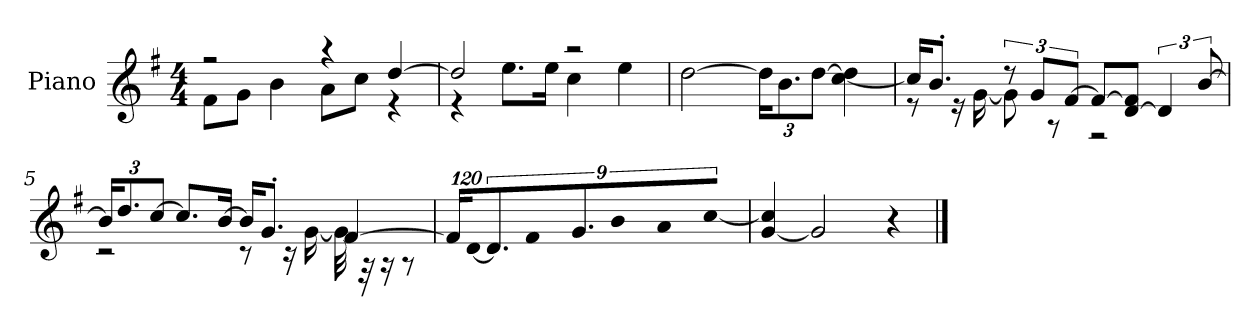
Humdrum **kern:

**kern
*part1
*staff1
*I"Piano
*I'P-no
*clefG2
*k[f#]
*M4/4
*MM90
=1
*^
2r	8f#\L
.	8g\J
.	4b\
4r	8a\L
.	8cc\J
[4dd/	4r
=2	=2
2dd/]	4r
.	8.ee\L
.	16ee\Jk
2r	4cc\
.	4ee\
*v	*v
=3
[2dd\
*Xbrackettup
24dd\KL]
12.b\
[12dd\J
[4cc\ 4dd\]
=4
*^
16cc/KL]	8r
8.b'/J	.
.	16r
.	[16g\
*brackettup	*
12r	8g\]
12g/L	.
.	8r
[12f#/J	.
8f#/L_	2r
[8d/ 8f#/]J	.
6d/]	.
[12b/	.
!!LO:LB:g=z	!!
=5	=5
*Xbrackettup	*
24b/KL]	2r
12.dd/	.
[12cc/J	.
8.cc/L]	.
[16b/Jk	.
16b/KL]	8r
8.g'/J	.
.	16r
.	[16g\
[4f#/	32g\]
.	32r
.	16r
.	8r
*v	*v
=6
*brackettup
*^
!LO:N:vis=16	!
*v	*v
1920%107f#/LL]
!LO:N:vis=16
[1920%107d/J
9.d/]
!LO:N:vis=8
640%71f#/
9.g/
!LO:N:vis=8
640%71b/
!LO:N:vis=8
640%71a/J
!LO:N:vis=4
[1920%427cc\
=7
[4g/ 4cc/]
2g/]
4r
==
*-
